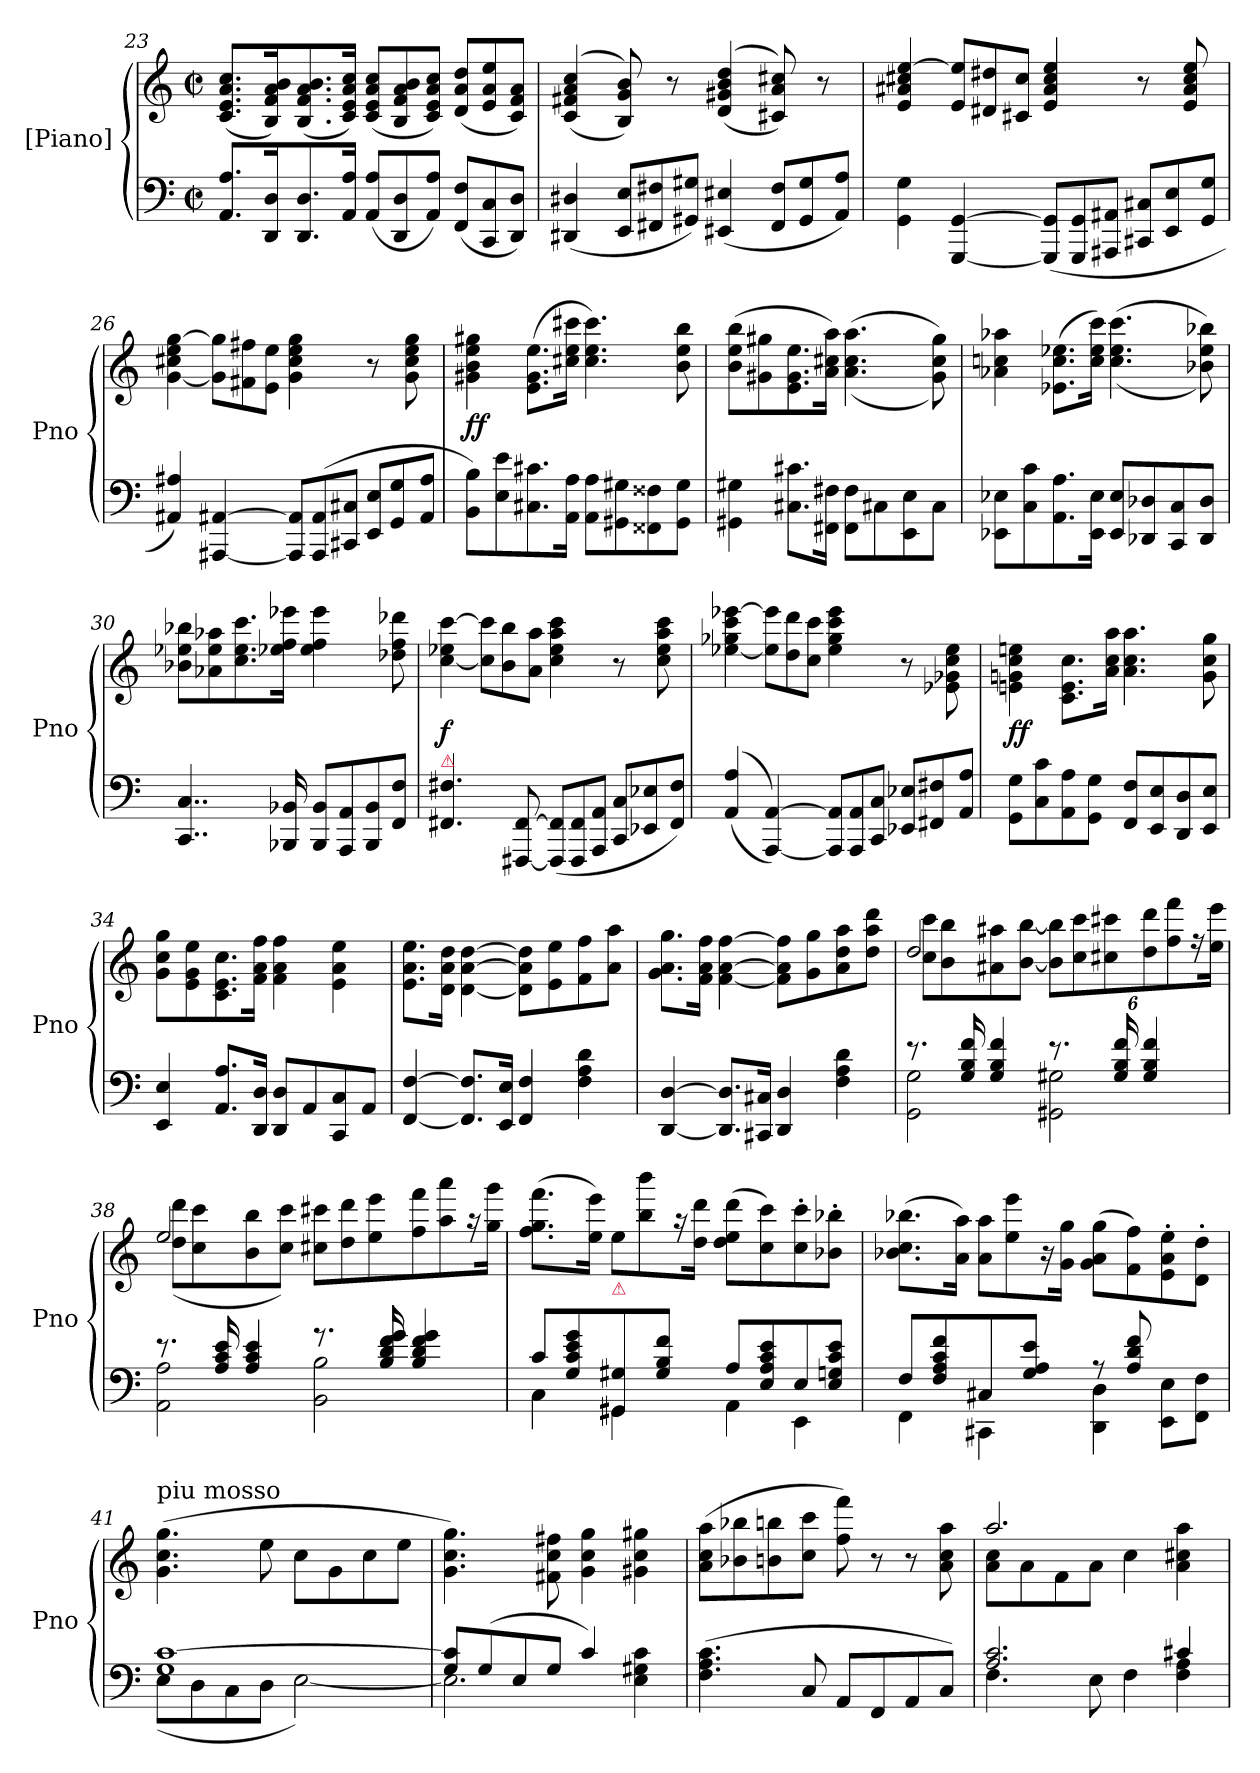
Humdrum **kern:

**kern	**kern	**dynam
*part2	*part1	*part1
*staff2	*staff1	*staff1
*I"[Piano]	*I"[Piano]	*
*I'Pno	*I'Pno	*
*clefF4	*clefG2	*
*k[]	*k[]	*
*C:	*C:	*
*M2/2	*M2/2	*
*met(c|)	*met(c|)	*
=23	=23	=23
8.AA/ 8.A/L	(<8.c/ 8.e/ 8.a/ 8.cc/L	.
16DD/ 16D/K	16B/ 16f/ 16a/ 16b/K)	.
8.DD/ 8.D/	(<8.Bi/ 8.f/ 8.a/ 8.b/	.
16AA/ 16A/Jk	16c/ 16e/ 16a/ 16cc/Jk)	.
*Xtuplet	*Xtuplet	*
(<12AA/ 12A/L	(>12c/ 12e/ 12a/ 12cc/L	.
12DD/ 12D/	12B/ 12f/ 12a/ 12b/	.
12AA/ 12A/J)	12c/ 12e/ 12a/ 12cc/J)	.
(<12FF/ 12F/L	(>12d/ 12a/ 12dd/L	.
12CC/ 12C/	12e/ 12a/ 12ee/	.
12DD/ 12D/J)	12c/ 12f/ 12a/J)	.
=24	=24	=24
(<4DD#X/ 4D#X/	(>(<4c/ 4f#X/ 4a/ 4cc/	.
12EE/ 12E/L	8B/ 8g/ 8b/))	.
12FF#X/ 12F#X/	.	.
.	8r	.
12GG#X/ 12G#X/J)	.	.
(<4EE#X/ 4E#X/	(>(<4d/ 4g#X/ 4b/ 4dd/	.
12FF#/ 12F#/L	8c#X/ 8a/ 8cc#X/))	.
12GG#/ 12G#/	.	.
.	8r	.
12AA/ 12A/J)	.	.
=25	=25	=25
4GG\ 4G\	4e/ 4a#X/ 4cc#X/ [4ee/	.
[4GGG/ [4GG/	12e/ 12ee]/L	.
.	12d#X/ 12dd#X/	.
.	12c#X/ 12cc#/J	.
(<12GGG]/ 12GG]/L	4e/ 4a#/ 4cc#/ 4ee/	.
12GGG/ 12GG/	.	.
12AAA#X/ 12AA#X/J	.	.
12CC#X/ 12C#X/L	8r	.
12EE/ 12E/	.	.
.	8e/ 8a#/ 8cc#/ 8ee/	.
12GG/ 12G/J	.	.
=26	=26	=26
4AA#X/ 4A#X/)	[4g\ 4cc#X\ 4ee\ [4gg\	.
[4AAA#X/ [4AA#X/	12g]\ 12gg]\L	.
.	12f#X\ 12ff#X\	.
.	12e\ 12ee\J	.
12AAA#]/ 12AA#]/L	4g\ 4cc#\ 4ee\ 4gg\	.
(<12AAA#/ 12AA#/	.	.
12CC#X/ 12C#X/J	.	.
12EE/ 12E/L	8r	.
12GG/ 12G/	.	.
.	8g\ 8cc#\ 8ee\ 8gg\	.
12AA#/ 12A#/J	.	.
=27	=27	=27
8BB\ 8B\L)	4g#X\ 4b\ 4ee\ 4gg#X\	ff
8E\ 8e\	.	.
8.C#X\ 8.c#X\	(>8.e\ 8.g#\ 8.ee\L	.
16AA\ 16A\Jk	16cc#X\ 16ee\ 16ccc#X\Jk	.
8AA\ 8A\L	4.cc#\ 4.ee\ 4.ccc#\)	.
8GG#X\ 8G#X\	.	.
8FF##X\ 8F##X\	.	.
8GG#\ 8G#\J	8b\ 8ee\ 8bb\	.
=28	=28	=28
4GG#X\ 4G#X\	(>8b\ 8ee\ 8bb\L	.
.	8g#X\ 8gg#X\	.
8.C#X\ 8.c#X\L	8.e\ 8.g#\ 8.ee\	.
16FF#X\ 16F#X\Jk	16a\ 16cc#X\ 16aa\Jk)	.
8FF#\ 8F#\L	(>(<4.a\ 4.cc#\ 4.aa\	.
8C#X\	.	.
8EE\ 8E\	.	.
8C#\J	8g#\ 8cc#\ 8gg#\))	.
=29	=29	=29
8EE-X\ 8E-X\L	4a-X\ 4ccn\ 4aa-X\	.
8C\ 8c\	.	.
8.AA\ 8.A\	(>8.e-X\ 8.cc\ 8.ee-X\L	.
16EE-\ 16E-\Jk	16cc\ 16ee-\ 16ccc\Jk)	.
8EE-/ 8E-/L	(>(<4.cc\ 4.ee-\ 4.ccc\	.
8DD-X/ 8D-X/	.	.
8CC/ 8C/	.	.
8DD-/ 8D-/J	8b-X\ 8ee-\ 8bb-X\))	.
=30	=30	=30
4..CC/ 4..C/	8b-X\ 8ee-X\ 8bb-X\L	.
.	8a-X\ 8ee-\ 8aa-X\	.
.	8.cc\ 8.ee-\ 8.ccc\	.
16BBB-X/ 16BB-X/	16ee-X\ 16ff\ 16eee-X\Jk	.
8BBB-/ 8BB-/L	4ee-\ 4ff\ 4eee-\	.
8AAA/ 8AA/	.	.
8BBB-/ 8BB-/	8ryy	.
8FF/ 8F/J	8dd-X\ 8ff\ 8ddd-X\	.
=31	=31	=31
!LO:TX:a:color=crimson:t=⚠	!	!
4.FF#X/ 4.F#X/	[4cc\ 4ee-X\ [4ccc\	f
.	12cc]\ 12ccc]\L	.
.	12b\ 12bb\	.
[8FFF#X/ [8FF#/	.	.
.	12a\ 12aa\J	.
(<12FFF#]/ 12FF#]/L	4cc\ 4ee-\ 4aa\ 4ccc\	.
12FFF#/ 12FF#/	.	.
12AAA/ 12AA/J	.	.
12CC/ 12C/L	8r	.
12EE-X/ 12E-X/	.	.
.	8cc\ 8ee-\ 8aa\ 8ccc\	.
12FF#/ 12F#/J)	.	.
=32	=32	=32
(>(<4AA/ 4A/	[4ee-X\ 4gg-X\ 4ccc\ [4eee-X\	.
[4AAA/ [4AA/))	12ee-]\ 12eee-]\L	.
.	12dd\ 12ddd\	.
.	12cc\ 12ccc\J	.
12AAA]/ 12AA]/L	4ee-\ 4gg-\ 4ccc\ 4eee-\	.
12AAA/ 12AA/	.	.
12CC/ 12C/J	.	.
12EE-X/ 12E-X/L	8r	.
12FF#X/ 12F#X/	.	.
.	8e-X\ 8g-X\ 8cc\ 8ee-\	.
12AA/ 12A/J	.	.
=33	=33	=33
8GG\ 8G\L	4en\ 4gn\ 4cc\ 4een\	ff
8C\ 8c\	.	.
8AA\ 8A\	8.c\ 8.e\ 8.cc\L	.
8GG\ 8G\J	.	.
.	16a\ 16cc\ 16aa\Jk	.
8FF/ 8F/L	4.a\ 4.cc\ 4.aa\	.
8EE/ 8E/	.	.
8DD/ 8D/	.	.
8EE/ 8E/J	8g\ 8cc\ 8gg\	.
=34	=34	=34
4EE/ 4E/	8g\ 8cc\ 8gg\L	.
.	8e\ 8g\ 8ee\	.
8.AA/ 8.A/L	8.c\ 8.e\ 8.cc\	.
16DD/ 16D/Jk	16f\ 16a\ 16ff\Jk	.
8DD/ 8D/L	4f\ 4a\ 4ff\	.
8AA/	.	.
8CC/ 8C/	4e\ 4a\ 4ee\	.
8AA/J	.	.
=35	=35	=35
[4FF/ [4F/	8.e\ 8.a\ 8.ee\L	.
.	16d\ 16a\ 16dd\Jk	.
8.FF]/ 8.F]/L	[4d\ [4a\ [4dd\	.
16EE/ 16E/Jk	.	.
4FF/ 4F/	8d]\ 8a]\ 8dd]\L	.
.	8e\ 8ee\	.
4F\ 4A\ 4d\	8f\ 8ff\	.
.	8a\ 8aa\J	.
=36	=36	=36
[4DD/ [4D/	8.g\ 8.a\ 8.gg\L	.
.	16f\ 16a\ 16ff\Jk	.
8.DD]/ 8.D]/L	[4f\ [4a\ [4ff\	.
16CC#X/ 16C#X/Jk	.	.
4DD/ 4D/	8f]\ 8a]\ 8ff]\L	.
.	8g\ 8gg\	.
4F\ 4A\ 4d\	8a\ 8dd\ 8aa\	.
.	8dd\ 8aa\ 8ddd\J	.
=37	=37	=37
*^	*^	*
8.r	2GG\ 2G\	2dd/	8cc\ 8ccc\L	.
.	.	.	8b\ 8bb\	.
16G/ 16B/ 16f/	.	.	.	.
4G/ 4B/ 4f/	.	.	8a#X\ 8aa#X\	.
.	.	.	[8b\ [8bb\J	.
*	*	*	*tuplet	*
8.r	2GG#X\ 2G#X\	2ryy	12b]\ 12bb]\L	.
.	.	.	12cc\ 12ccc\	.
.	.	.	12cc#X\ 12ccc#X\	.
16G#/ 16B/ 16f/	.	.	.	.
4G#/ 4B/ 4f/	.	.	12dd\ 12ddd\	.
.	.	.	12ff\ 12fff\	.
.	.	.	24r	.
.	.	.	24ee\ 24eee\Jk	.
=38	=38	=38	=38	=38
8.r	2AA\ 2A\	2ee/	(>8dd\ 8ddd\L	.
.	.	.	8cc\ 8ccc\	.
16A/ 16c/ 16e/	.	.	.	.
4A/ 4c/ 4e/	.	.	8b\ 8bb\	.
.	.	.	8cc\ 8ccc\J)	.
*	*	*	*Xtuplet	*
8.r	2BB\ 2B\	2ryy	12cc#X\ 12ccc#X\L	.
.	.	.	12dd\ 12ddd\	.
.	.	.	12ee\ 12eee\	.
16B/ 16d/ 16f/ 16g/	.	.	.	.
4B/ 4d/ 4f/ 4g/	.	.	12ff\ 12fff\	.
.	.	.	12aa\ 12aaa\	.
.	.	.	24r	.
.	.	.	24gg\ 24ggg\Jk	.
*	*	*v	*v	*
=39	=39	=39	=39
8c/L	4C\	(>8.ff\ 8.gg\ 8.fff\L	.
8G/ 8c/ 8e/ 8g/	.	.	.
.	.	16ee\ 16eee\Jk)	.
!	!	!LO:TX:b:color=crimson:t=⚠	!
8GG#X/ 8G#X/	4GG#X\	12ee\L	.
.	.	12bb\ 12bbb\	.
8G#/ 8B/ 8f/J	.	.	.
.	.	24r	.
.	.	24dd\ 24ddd\Jk	.
8A/L	4AA\	(>8dd\ 8ee\ 8ddd\L	.
8E/ 8A/ 8c/ 8e/	.	8cc\ 8ccc\)	.
8E/	4EE\	8cc'>\ 8ccc'>\	.
8E/ 8Gn/ 8c/ 8e/J	.	8b-X'>\ 8bb-X'>\J	.
=40	=40	=40	=40
8F/L	4FF\	(>8.b-X\ 8.cc\ 8.bb-X\L	.
8F/ 8A/ 8c/ 8f/	.	.	.
.	.	16a\ 16aa\Jk)	.
8C#X/	4CC#X\	12a\ 12aa\L	.
.	.	12ee\ 12eee\	.
8G/ 8A/ 8e/J	.	.	.
.	.	24r	.
.	.	24g\ 24gg\Jk	.
8r	4DD\ 4D\	(>8g\ 8a\ 8gg\L	.
8A/ 8d/ 8f/	.	8f\ 8ff\)	.
4ryy	8EE\ 8E\L	8e'>\ 8a'>\ 8ee'>\	.
.	8FF\ 8F\J	8d'>\ 8dd'>\J	.
=41	=41	=41	=41
!	!	!LO:TX:a:t=piu mosso	!
1G [1c	(>8E\L	(>4.g\ 4.cc\ 4.gg\	.
.	8D\	.	.
.	8C\	.	.
.	8D\J	8ee\	.
.	[2E\)	8cc\L	.
.	.	8g\	.
.	.	8cc\	.
.	.	8ee\J	.
=42	=42	=42	=42
8G/ 8c]/L	2.E\]	4.g\ 4.cc\ 4.gg\)	.
(<8G/	.	.	.
8E/	.	.	.
8G/J	.	8f#X\ 8cc\ 8ff#X\	.
4c/)	.	4g\ 4cc\ 4gg\	.
4E\ 4G#X\ 4c\	4ryy	4g#X\ 4cc\ 4gg#X\	.
*v	*v	*	*
=43	=43	=43
(<4.F\ 4.A\ 4.c\	(>8a\ 8cc\ 8aa\L	.
.	8b-X\ 8bb-X\	.
.	8bn\ 8bbn\	.
8C/	8cc\ 8ccc\J	.
8AA/L	8ff\ 8fff\)	.
8FF/	8r	.
8AA/	8r	.
8C/J)	8a\ 8cc\ 8aa\	.
=44	=44	=44
*^	*^	*
2.A/ 2.c/	4.F\	2.aa/	8a\ 8cc\L	.
.	.	.	8a\	.
.	.	.	8f\	.
.	8E\	.	8a\J	.
.	4F\	.	4cc\	.
4c#X/	4F\ 4A\	4ryy	4a\ 4cc#X\ 4aa\	.
*v	*v	*	*	*
*	*v	*v	*
=	=	=
*-	*-	*-
